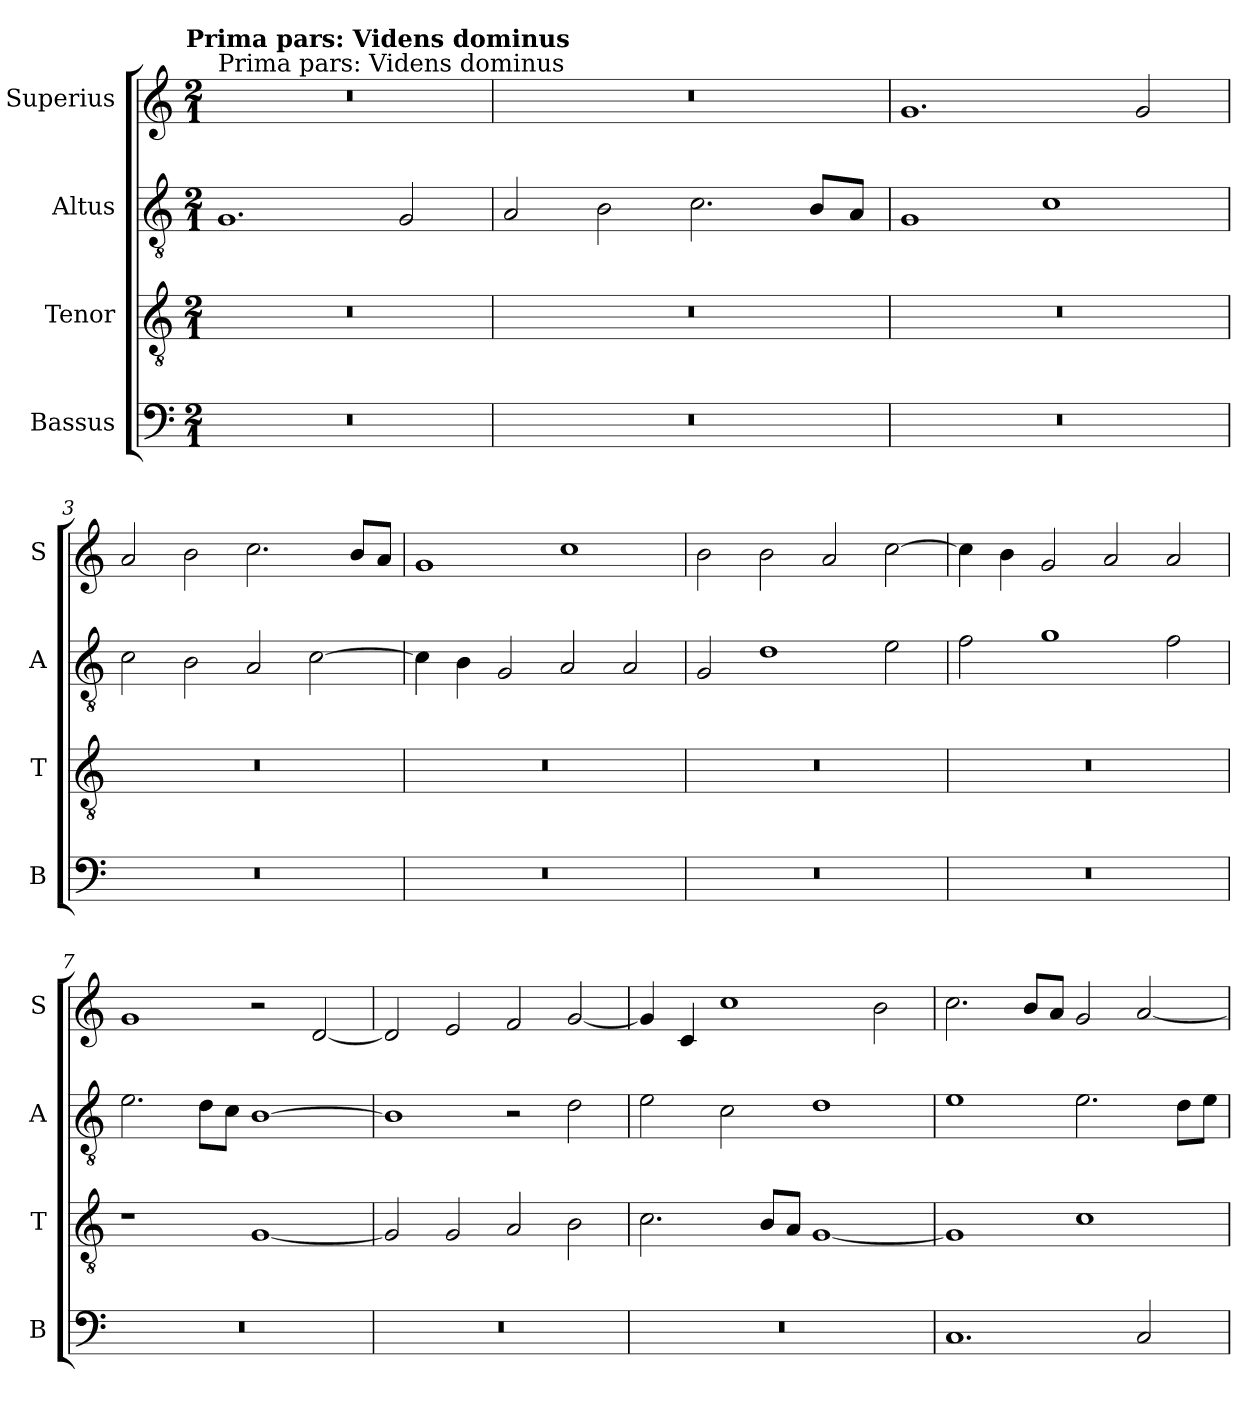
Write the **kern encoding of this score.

**kern	**kern	**kern	**kern
*part4	*part3	*part2	*part1
*staff4	*staff3	*staff2	*staff1
*I"Bassus	*I"Tenor	*I"Altus	*I"Superius
*I'B	*I'T	*I'A	*I'S
*clefF4	*clefGv2	*clefGv2	*clefG2
*k[]	*k[]	*k[]	*k[]
*C:	*C:	*C:	*C:
!!LO:TX:omd:t=Prima pars&colon; Videns dominus
*M2/1	*M2/1	*M2/1	*M2/1
=	=	=	=
!	!	!	!LO:TX:a:t=Prima pars&colon; Videns dominus
0r	0r	1.G	0r
.	.	2G	.
=1	=1	=1	=1
0r	0r	2A	0r
.	.	2B	.
.	.	2.c	.
.	.	8BL	.
.	.	8AJ	.
=2	=2	=2	=2
0r	0r	1G	1.g
.	.	1c	.
.	.	.	2g
=3	=3	=3	=3
0r	0r	2c	2a
.	.	2B	2b
.	.	2A	2.cc
.	.	[2c	.
.	.	.	8bL
.	.	.	8aJ
=4	=4	=4	=4
0r	0r	4c]	1g
.	.	4B	.
.	.	2G	.
.	.	2A	1cc
.	.	2A	.
=5	=5	=5	=5
0r	0r	2G	2b
.	.	1d	2b
.	.	.	2a
.	.	2e	[2cc
=6	=6	=6	=6
0r	0r	2f	4cc]
.	.	.	4b
.	.	1g	2g
.	.	.	2a
.	.	2f	2a
=7	=7	=7	=7
0r	1r	2.e	1g
.	.	8dL	.
.	.	8cJ	.
.	[1G	[1B	2r
.	.	.	[2d
=8	=8	=8	=8
0r	2G]	1B]	2d]
.	2G	.	2e
.	2A	2r	2f
.	2B	2d	[2g
=9	=9	=9	=9
0r	2.c	2e	4g]
.	.	.	4c
.	.	2c	1cc
.	8BL	.	.
.	8AJ	.	.
.	[1G	1d	.
.	.	.	2b
=10	=10	=10	=10
1.C	1G]	1e	2.cc
.	.	.	8bL
.	.	.	8aJ
.	1c	2.e	2g
2C	.	.	[2a
.	.	8dL	.
.	.	8eJ	.
=	=	=	=
*-	*-	*-	*-
